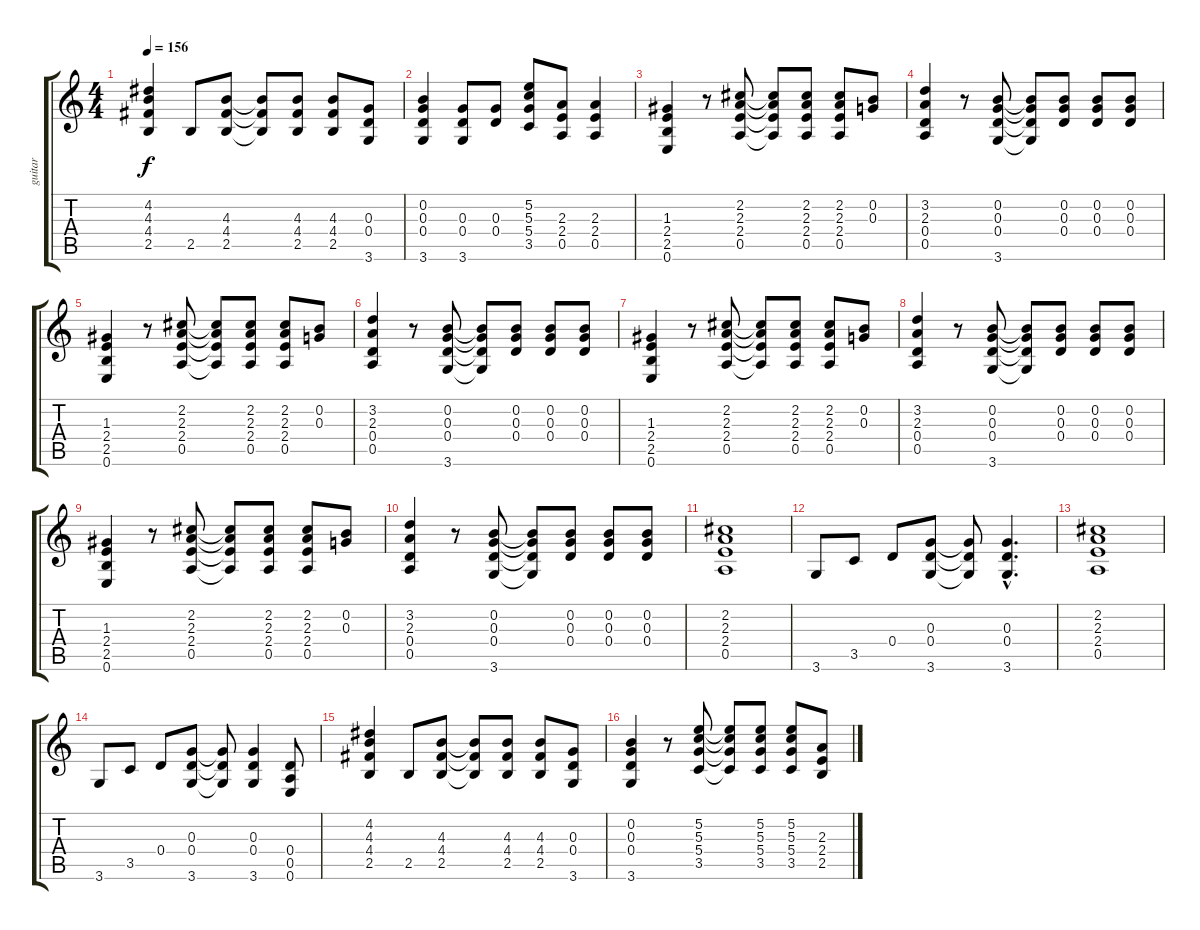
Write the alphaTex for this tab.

\track ("guitar" "guitar") {instrument distortionguitar}
\staff {score tabs}
\tuning (E4 B3 G3 D3 A2 E2) {hide}
\ts (4 4)
\tempo 156
\clef g2
\ks c
(4.2 4.3 4.4 2.5).4{dy f} 2.5.8 (4.3 4.4 2.5).8 (4.3{t} 4.4{t} 2.5{t}).8 (4.3 4.4 2.5).8 (4.3 4.4 2.5).8 (0.3 0.4 3.6).8 |
(0.2 0.3 0.4 3.6).4 (0.3 0.4 3.6).8 (0.3 0.4).8 (5.2 5.3 5.4 3.5).8 (2.3 2.4 0.5).8 (2.3 2.4 0.5).4 |
(1.3 2.4 2.5 0.6).4 r.8 (2.2 2.3 2.4 0.5).8 (2.2{t} 2.3{t} 2.4{t} 0.5{t}).8 (2.2 2.3 2.4 0.5).8 (2.2 2.3 2.4 0.5).8 (0.2 0.3).8 |
(3.2 2.3 0.4 0.5).4 r.8 (0.2 0.3 0.4 3.6).8 (0.2{t} 0.3{t} 0.4{t} 3.6{t}).8 (0.2 0.3 0.4).8 (0.2 0.3 0.4).8 (0.2 0.3 0.4).8 |
(1.3 2.4 2.5 0.6).4 r.8 (2.2 2.3 2.4 0.5).8 (2.2{t} 2.3{t} 2.4{t} 0.5{t}).8 (2.2 2.3 2.4 0.5).8 (2.2 2.3 2.4 0.5).8 (0.2 0.3).8 |
(3.2 2.3 0.4 0.5).4 r.8 (0.2 0.3 0.4 3.6).8 (0.2{t} 0.3{t} 0.4{t} 3.6{t}).8 (0.2 0.3 0.4).8 (0.2 0.3 0.4).8 (0.2 0.3 0.4).8 |
(1.3 2.4 2.5 0.6).4 r.8 (2.2 2.3 2.4 0.5).8 (2.2{t} 2.3{t} 2.4{t} 0.5{t}).8 (2.2 2.3 2.4 0.5).8 (2.2 2.3 2.4 0.5).8 (0.2 0.3).8 |
(3.2 2.3 0.4 0.5).4 r.8 (0.2 0.3 0.4 3.6).8 (0.2{t} 0.3{t} 0.4{t} 3.6{t}).8 (0.2 0.3 0.4).8 (0.2 0.3 0.4).8 (0.2 0.3 0.4).8 |
(1.3 2.4 2.5 0.6).4 r.8 (2.2 2.3 2.4 0.5).8 (2.2{t} 2.3{t} 2.4{t} 0.5{t}).8 (2.2 2.3 2.4 0.5).8 (2.2 2.3 2.4 0.5).8 (0.2 0.3).8 |
(3.2 2.3 0.4 0.5).4 r.8 (0.2 0.3 0.4 3.6).8 (0.2{t} 0.3{t} 0.4{t} 3.6{t}).8 (0.2 0.3 0.4).8 (0.2 0.3 0.4).8 (0.2 0.3 0.4).8 |
(2.2 2.3 2.4 0.5).1 |
3.6.8 3.5.8 0.4.8 (0.3 0.4 3.6).8 (0.3{t} 0.4{t} 3.6{t}).8 (0.3{hac} 0.4{hac} 3.6{hac}).4{d} |
(2.2 2.3 2.4 0.5).1 |
3.6.8 3.5.8 0.4.8 (0.3 0.4 3.6).8 (0.3{t} 0.4{t} 3.6{t}).8 (0.3 0.4 3.6).4 (0.4 0.5 0.6).8 |
(4.2 4.3 4.4 2.5).4 2.5.8 (4.3 4.4 2.5).8 (4.3{t} 4.4{t} 2.5{t}).8 (4.3 4.4 2.5).8 (4.3 4.4 2.5).8 (0.3 0.4 3.6).8 |
(0.2 0.3 0.4 3.6).4 r.8 (5.2 5.3 5.4 3.5).8 (5.2{t} 5.3{t} 5.4{t} 3.5{t}).8 (5.2 5.3 5.4 3.5).8 (5.2 5.3 5.4 3.5).8 (2.3 2.4 2.5).8
